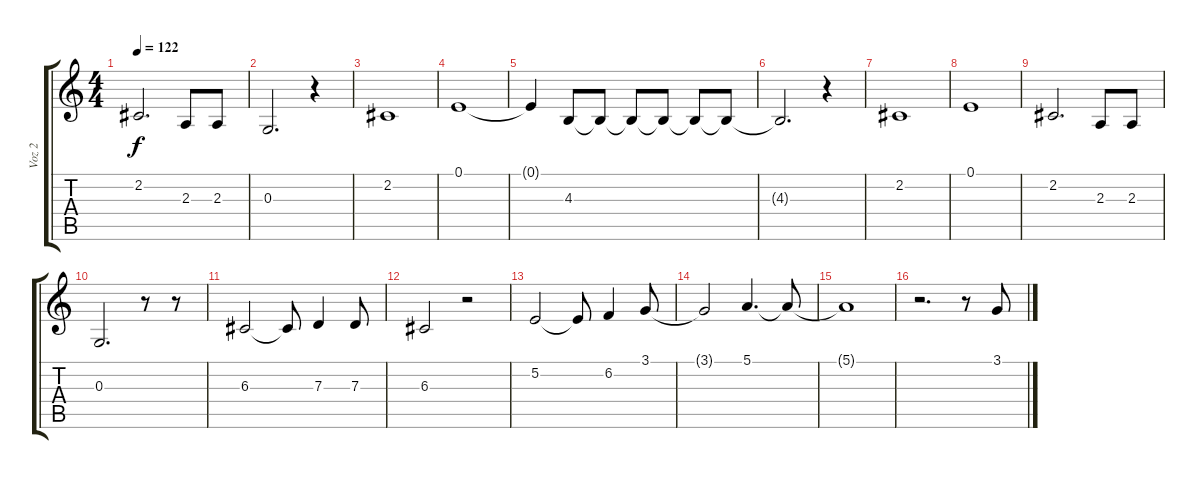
\track ("Voz 2" "Voz 2") {instrument synthvoice}
\staff {score tabs}
\tuning (E4 B3 G3 D3 A2 E2) {hide}
\ts (4 4)
\tempo 122
\clef g2
\ks c
2.2.2{d dy f} 2.3.8 2.3.8 |
0.3.2{d} r.4 |
2.2.1 |
0.1.1 |
0.1{t}.4 4.3.8 4.3{t}.8 4.3{t}.8 4.3{t}.8 4.3{t}.8 4.3{t}.8 |
4.3{t}.2{d} r.4 |
2.2.1 |
0.1.1 |
2.2.2{d} 2.3.8 2.3.8 |
0.3.2{d} r.8 r.8 |
6.3.2 6.3{t}.8 7.3.4 7.3.8 |
6.3.2 r.2 |
5.2.2 5.2{t}.8 6.2.4 3.1.8 |
3.1{t}.2 5.1.4{d} 5.1{t}.8 |
5.1{t}.1 |
r.2{d} r.8 3.1.8
